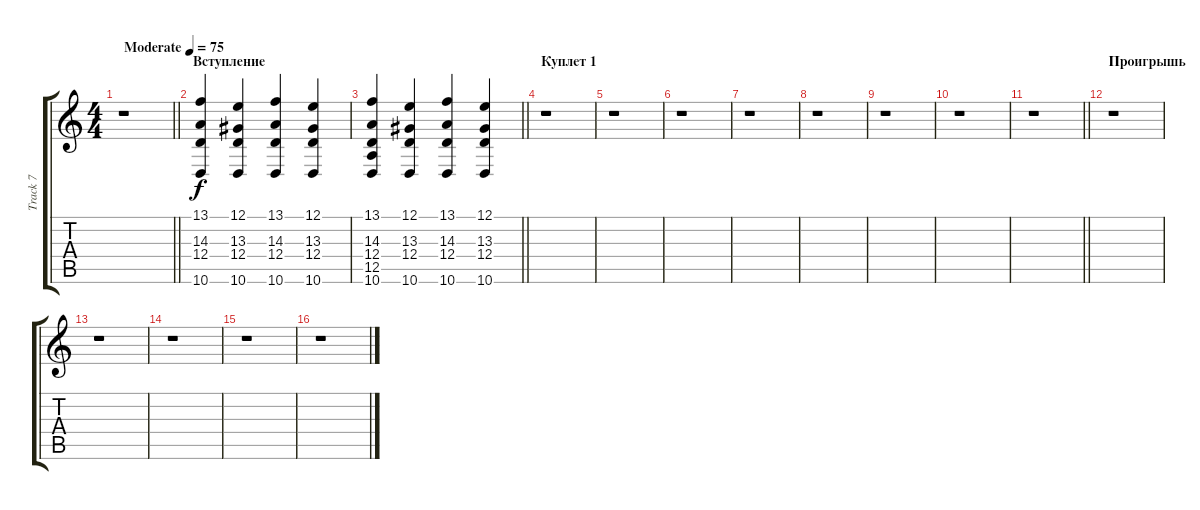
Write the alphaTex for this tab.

\track ("Track 7" "Track 7") {instrument vibraphone}
\staff {score tabs}
\tuning (E4 B3 G3 D3 A2 E2) {hide}
\ts (4 4)
\tempo (75 "Moderate")
\clef g2
\barLineRight lightlight
\ks c
r.1{dy f instrument vibraphone} |
\section ("" "Вступление")
(13.1 14.3 12.4 10.6).4 (12.1 13.3 12.4 10.6).4 (13.1 14.3 12.4 10.6).4 (12.1 13.3 12.4 10.6).4 |
\barLineRight lightlight
(13.1 14.3 12.4 12.5 10.6).4 (12.1 13.3 12.4 10.6).4 (13.1 14.3 12.4 10.6).4 (12.1 13.3 12.4 10.6).4 |
\section ("" "Куплет 1")
r.1 |
r.1 |
r.1 |
r.1 |
r.1 |
r.1 |
r.1 |
\barLineRight lightlight
r.1 |
\section ("" "Проигрышь")
r.1 |
r.1 |
r.1 |
r.1 |
r.1
